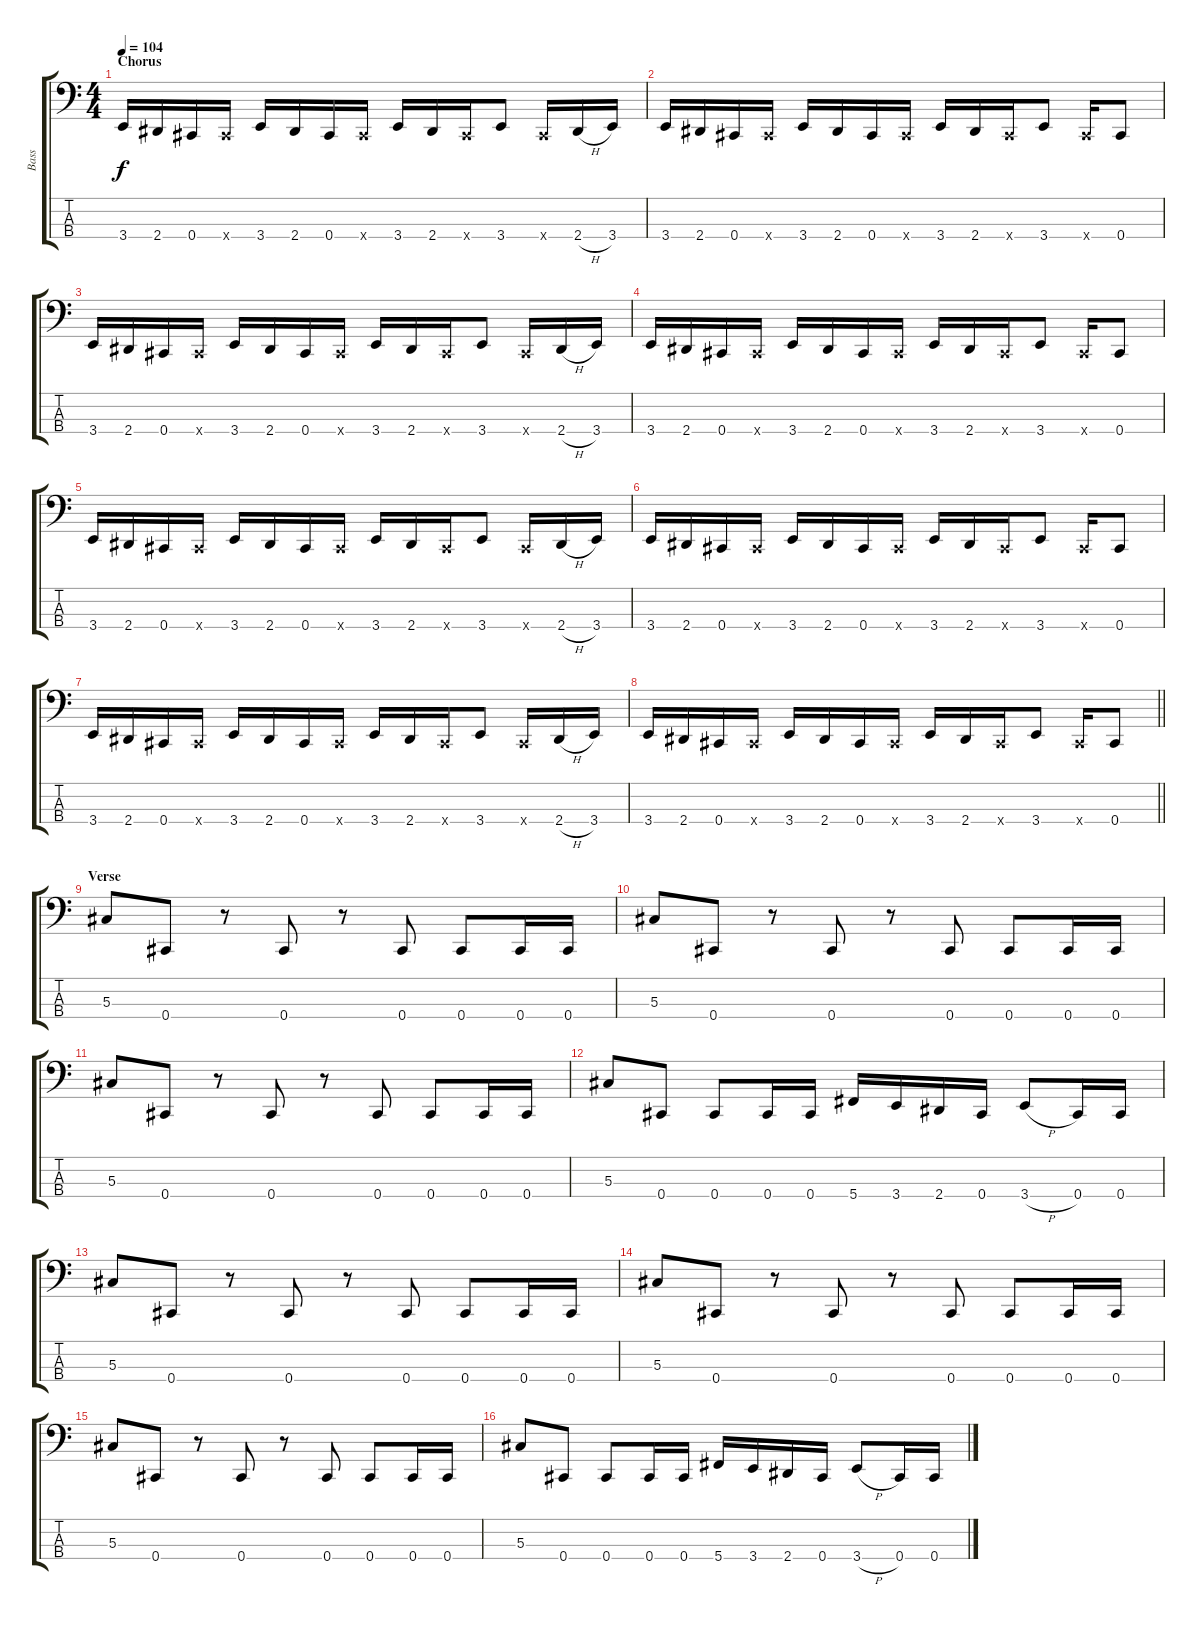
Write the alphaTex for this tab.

\track ("Bass" "Bass") {instrument electricbasspick}
\staff {score tabs}
\tuning (Gb2 Db2 Ab1 Db1) {hide}
\ts (4 4)
\section ("" "Chorus")
\tempo 104
\clef f4
\ks c
3.4.16{dy f} 2.4.16 0.4.16 0.4{x}.16 3.4.16 2.4.16 0.4.16 0.4{x}.16 3.4.16 2.4.16 0.4{x}.16 3.4.8 0.4{x}.16 2.4{h}.16 3.4.16 |
3.4.16 2.4.16 0.4.16 0.4{x}.16 3.4.16 2.4.16 0.4.16 0.4{x}.16 3.4.16 2.4.16 0.4{x}.16 3.4.8 0.4{x}.16 0.4.8 |
3.4.16 2.4.16 0.4.16 0.4{x}.16 3.4.16 2.4.16 0.4.16 0.4{x}.16 3.4.16 2.4.16 0.4{x}.16 3.4.8 0.4{x}.16 2.4{h}.16 3.4.16 |
3.4.16 2.4.16 0.4.16 0.4{x}.16 3.4.16 2.4.16 0.4.16 0.4{x}.16 3.4.16 2.4.16 0.4{x}.16 3.4.8 0.4{x}.16 0.4.8 |
3.4.16 2.4.16 0.4.16 0.4{x}.16 3.4.16 2.4.16 0.4.16 0.4{x}.16 3.4.16 2.4.16 0.4{x}.16 3.4.8 0.4{x}.16 2.4{h}.16 3.4.16 |
3.4.16 2.4.16 0.4.16 0.4{x}.16 3.4.16 2.4.16 0.4.16 0.4{x}.16 3.4.16 2.4.16 0.4{x}.16 3.4.8 0.4{x}.16 0.4.8 |
3.4.16 2.4.16 0.4.16 0.4{x}.16 3.4.16 2.4.16 0.4.16 0.4{x}.16 3.4.16 2.4.16 0.4{x}.16 3.4.8 0.4{x}.16 2.4{h}.16 3.4.16 |
\barLineRight lightlight
3.4.16 2.4.16 0.4.16 0.4{x}.16 3.4.16 2.4.16 0.4.16 0.4{x}.16 3.4.16 2.4.16 0.4{x}.16 3.4.8 0.4{x}.16 0.4.8 |
\section ("" "Verse")
5.3.8 0.4.8 r.8 0.4.8 r.8 0.4.8 0.4.8 0.4.16 0.4.16 |
5.3.8 0.4.8 r.8 0.4.8 r.8 0.4.8 0.4.8 0.4.16 0.4.16 |
5.3.8 0.4.8 r.8 0.4.8 r.8 0.4.8 0.4.8 0.4.16 0.4.16 |
5.3.8 0.4.8 0.4.8 0.4.16 0.4.16 5.4.16 3.4.16 2.4.16 0.4.16 3.4{h}.8 0.4.16 0.4.16 |
5.3.8 0.4.8 r.8 0.4.8 r.8 0.4.8 0.4.8 0.4.16 0.4.16 |
5.3.8 0.4.8 r.8 0.4.8 r.8 0.4.8 0.4.8 0.4.16 0.4.16 |
5.3.8 0.4.8 r.8 0.4.8 r.8 0.4.8 0.4.8 0.4.16 0.4.16 |
5.3.8 0.4.8 0.4.8 0.4.16 0.4.16 5.4.16 3.4.16 2.4.16 0.4.16 3.4{h}.8 0.4.16 0.4.16
